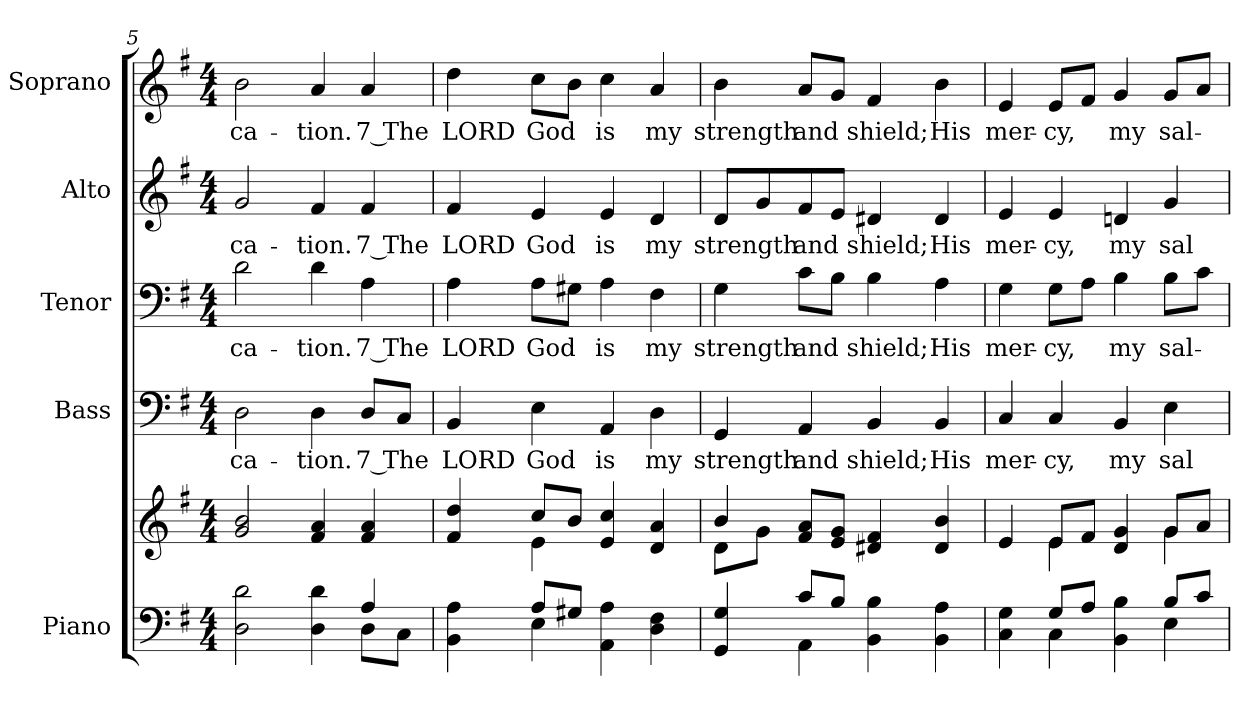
**kern	**kern	**kern	**text	**kern	**text	**kern	**text	**kern	**text
*part5	*part5	*part4	*part4	*part3	*part3	*part2	*part2	*part1	*part1
*staff6	*staff5	*staff4	*staff4	*staff3	*staff3	*staff2	*staff2	*staff1	*staff1
*I"Piano	*	*I"Bass	*	*I"Tenor	*	*I"Alto	*	*I"Soprano	*
*I'Pno.	*	*I'B.	*	*I'T.	*	*I'A.	*	*I'S.	*
*clefF4	*clefG2	*clefF4	*	*clefF4	*	*clefG2	*	*clefG2	*
*k[f#]	*k[f#]	*k[f#]	*	*k[f#]	*	*k[f#]	*	*k[f#]	*
*G:	*G:	*G:	*	*G:	*	*G:	*	*G:	*
*M4/4	*M4/4	*M4/4	*	*M4/4	*	*M4/4	*	*M4/4	*
=5	=5	=5	=5	=5	=5	=5	=5	=5	=5
*^	*	*	*	*	*	*	*	*	*
!	!	!	!	!LO:LY:b:color=#000000	!	!	!	!	!	!
!	!	!	!	!	!	!LO:LY:b:color=#000000	!	!	!	!
!	!	!	!	!	!	!	!	!LO:LY:b:color=#000000	!	!
!	!	!	!	!	!	!	!	!	!	!LO:LY:b:color=#000000
2Di\ 2di	2ryy	2gi/ 2bi	2Di\	-ca-	2di\	-ca-	2gi/	-ca-	2bi\	-ca-
!	!	!	!	!LO:LY:b:color=#000000	!	!	!	!	!	!
!	!	!	!	!	!	!LO:LY:b:color=#000000	!	!	!	!
!	!	!	!	!	!	!	!	!LO:LY:b:color=#000000	!	!
!	!	!	!	!	!	!	!	!	!	!LO:LY:b:color=#000000
4Di\ 4di	4ryy	4f#i/ 4ai	4Di\	-tion.	4di\	-tion.	4f#i/	-tion.	4ai/	-tion.
!	!	!	!	!LO:LY:b:color=#000000	!	!	!	!	!	!
!	!	!	!	!	!	!LO:LY:b:color=#000000	!	!	!	!
!	!	!	!	!	!	!	!	!LO:LY:b:color=#000000	!	!
!	!	!	!	!	!	!	!	!	!	!LO:LY:b:color=#000000
4Ai/	8Di\L	4f#i/ 4ai	8Di/L	7 The	4Ai\	7 The	4f#i/	7 The	4ai/	7 The
.	8Ci\J	.	8Ci/J	.	.	.	.	.	.	.
!!LO:PB:g=z
=6	=6	=6	=6	=6	=6	=6	=6	=6	=6	=6
*	*	*^	*	*	*	*	*	*	*	*
!	!	!	!	!	!LO:LY:b:color=#000000	!	!	!	!	!	!
!	!	!	!	!	!	!	!LO:LY:b:color=#000000	!	!	!	!
!	!	!	!	!	!	!	!	!	!LO:LY:b:color=#000000	!	!
!	!	!	!	!	!	!	!	!	!	!	!LO:LY:b:color=#000000
4BBi\ 4Ai	4ryy	4f#i/ 4ddi	4ryy	4BBi/	LORD	4Ai\	LORD	4f#i/	LORD	4ddi\	LORD
!	!	!	!	!	!LO:LY:b:color=#000000	!	!	!	!	!	!
!	!	!	!	!	!	!	!LO:LY:b:color=#000000	!	!	!	!
!	!	!	!	!	!	!	!	!	!LO:LY:b:color=#000000	!	!
!	!	!	!	!	!	!	!	!	!	!	!LO:LY:b:color=#000000
8Ai/L	4Ei\	8cci/L	4ei\	4Ei\	God	8Ai\L	God	4ei/	God	8cci\L	God
8G#Xi/J	.	8bi/J	.	.	.	8G#Xi\J	.	.	.	8bi\J	.
!	!	!	!	!	!LO:LY:b:color=#000000	!	!	!	!	!	!
!	!	!	!	!	!	!	!LO:LY:b:color=#000000	!	!	!	!
!	!	!	!	!	!	!	!	!	!LO:LY:b:color=#000000	!	!
!	!	!	!	!	!	!	!	!	!	!	!LO:LY:b:color=#000000
4AAi\ 4Ai	2ryy	4ei/ 4cci	2ryy	4AAi/	is	4Ai\	is	4ei/	is	4cci\	is
!	!	!	!	!	!LO:LY:b:color=#000000	!	!	!	!	!	!
!	!	!	!	!	!	!	!LO:LY:b:color=#000000	!	!	!	!
!	!	!	!	!	!	!	!	!	!LO:LY:b:color=#000000	!	!
!	!	!	!	!	!	!	!	!	!	!	!LO:LY:b:color=#000000
4Di\ 4F#i	.	4di/ 4ai	.	4Di\	my	4F#i\	my	4di/	my	4ai/	my
=7	=7	=7	=7	=7	=7	=7	=7	=7	=7	=7	=7
!	!	!	!	!	!LO:LY:b:color=#000000	!	!	!	!	!	!
!	!	!	!	!	!	!	!LO:LY:b:color=#000000	!	!	!	!
!	!	!	!	!	!	!	!	!	!LO:LY:b:color=#000000	!	!
!	!	!	!	!	!	!	!	!	!	!	!LO:LY:b:color=#000000
4GGi/ 4Gi	4ryy	4bi/	8di\L	4GGi/	strength	4Gi\	strength	8di/L	strength	4bi\	strength
.	.	.	8gi\J	.	.	.	.	8gi/	.	.	.
!	!	!	!	!	!LO:LY:b:color=#000000	!	!	!	!	!	!
!	!	!	!	!	!	!	!LO:LY:b:color=#000000	!	!	!	!
!	!	!	!	!	!	!	!	!	!LO:LY:b:color=#000000	!	!
!	!	!	!	!	!	!	!	!	!	!	!LO:LY:b:color=#000000
8ci/L	4AAi\	8f#i/ 8aiL	4ryy	4AAi/	and	8ci\L	and	8f#i/	and	8ai/L	and
8Bi/J	.	8ei/ 8giJ	.	.	.	8Bi\J	.	8ei/J	.	8gi/J	.
!	!	!	!	!	!LO:LY:b:color=#000000	!	!	!	!	!	!
!	!	!	!	!	!	!	!LO:LY:b:color=#000000	!	!	!	!
!	!	!	!	!	!	!	!	!	!LO:LY:b:color=#000000	!	!
!	!	!	!	!	!	!	!	!	!	!	!LO:LY:b:color=#000000
4BBi\ 4Bi	2ryy	4d#Xi/ 4f#i	2ryy	4BBi/	shield;	4Bi\	shield;	4d#Xi/	shield;	4f#i/	shield;
!	!	!	!	!	!LO:LY:b:color=#000000	!	!	!	!	!	!
!	!	!	!	!	!	!	!LO:LY:b:color=#000000	!	!	!	!
!	!	!	!	!	!	!	!	!	!LO:LY:b:color=#000000	!	!
!	!	!	!	!	!	!	!	!	!	!	!LO:LY:b:color=#000000
4BBi\ 4Ai	.	4d#i/ 4bi	.	4BBi/	His	4Ai\	His	4d#i/	His	4bi\	His
=8	=8	=8	=8	=8	=8	=8	=8	=8	=8	=8	=8
!	!	!	!	!	!LO:LY:b:color=#000000	!	!	!	!	!	!
!	!	!	!	!	!	!	!LO:LY:b:color=#000000	!	!	!	!
!	!	!	!	!	!	!	!	!	!LO:LY:b:color=#000000	!	!
!	!	!	!	!	!	!	!	!	!	!	!LO:LY:b:color=#000000
4Ci\ 4Gi	4ryy	4ei/	4ryy	4Ci/	mer-	4Gi\	mer-	4ei/	mer-	4ei/	mer-
!	!	!	!	!	!LO:LY:b:color=#000000	!	!	!	!	!	!
!	!	!	!	!	!	!	!LO:LY:b:color=#000000	!	!	!	!
!	!	!	!	!	!	!	!	!	!LO:LY:b:color=#000000	!	!
!	!	!	!	!	!	!	!	!	!	!	!LO:LY:b:color=#000000
8Gi/L	4Ci\	8ei/L	4ei\	4Ci/	-cy,	8Gi\L	-cy,	4ei/	-cy,	8ei/L	-cy,
8Ai/J	.	8f#i/J	.	.	.	8Ai\J	.	.	.	8f#i/J	.
!	!	!	!	!	!LO:LY:b:color=#000000	!	!	!	!	!	!
!	!	!	!	!	!	!	!LO:LY:b:color=#000000	!	!	!	!
!	!	!	!	!	!	!	!	!	!LO:LY:b:color=#000000	!	!
!	!	!	!	!	!	!	!	!	!	!	!LO:LY:b:color=#000000
4BBi\ 4Bi	4ryy	4di/ 4gi	4ryy	4BBi/	my	4Bi\	my	4dni/	my	4gi/	my
!	!	!	!	!	!LO:LY:b:color=#000000	!	!	!	!	!	!
!	!	!	!	!	!	!	!LO:LY:b:color=#000000	!	!	!	!
!	!	!	!	!	!	!	!	!	!LO:LY:b:color=#000000	!	!
!	!	!	!	!	!	!	!	!	!	!	!LO:LY:b:color=#000000
8Bi/L	4Ei\	8gi/L	4gi\	4Ei\	sal-	8Bi\L	sal-	4gi/	sal-	8gi/L	sal-
8ci/J	.	8ai/J	.	.	.	8ci\J	.	.	.	8ai/J	.
*v	*v	*	*	*	*	*	*	*	*	*	*
*	*v	*v	*	*	*	*	*	*	*	*
=	=	=	=	=	=	=	=	=	=
*-	*-	*-	*-	*-	*-	*-	*-	*-	*-
